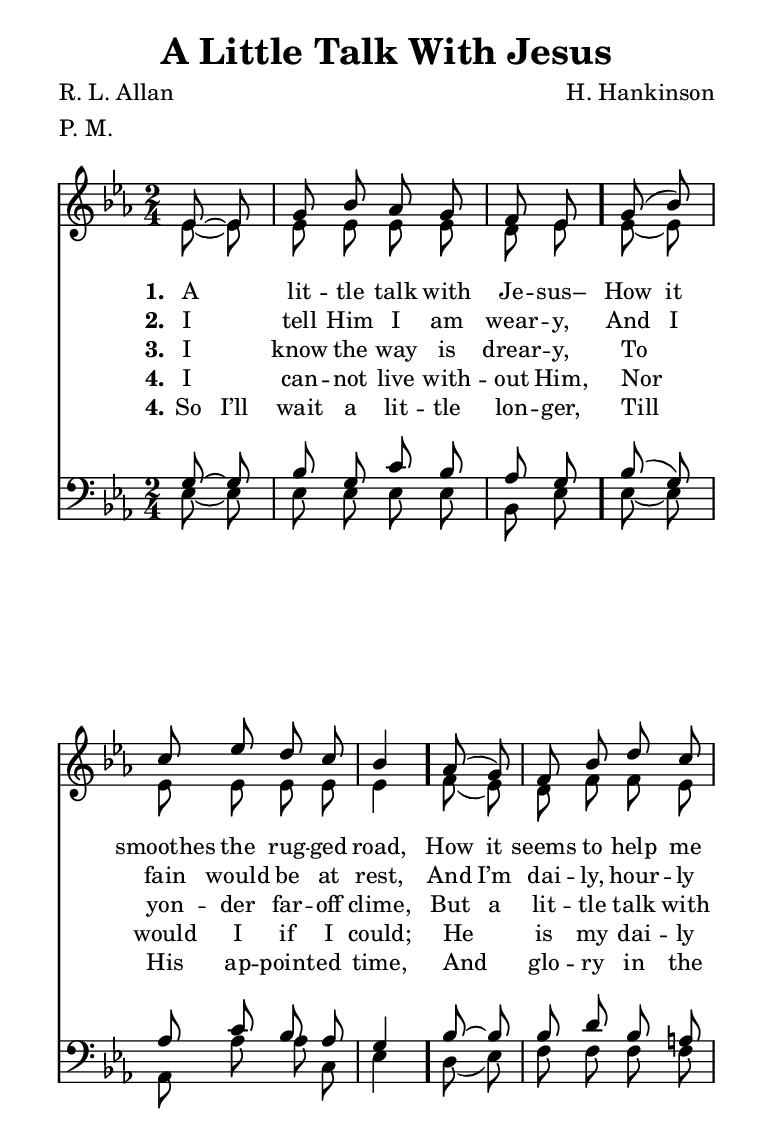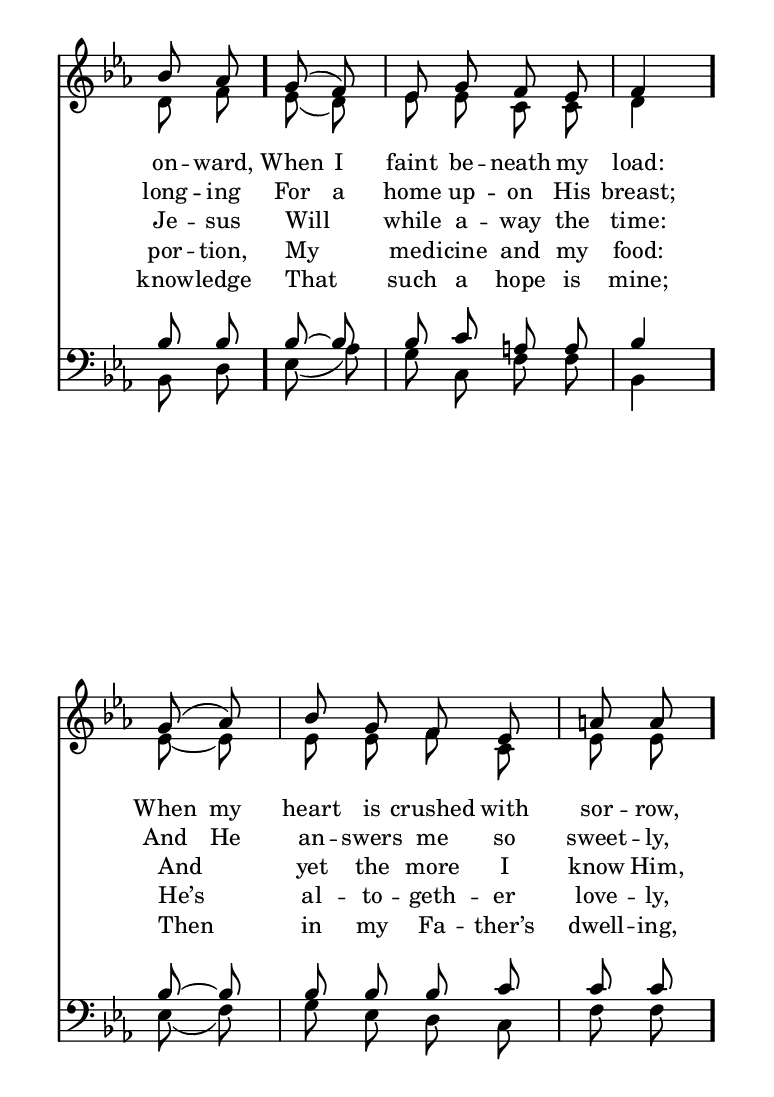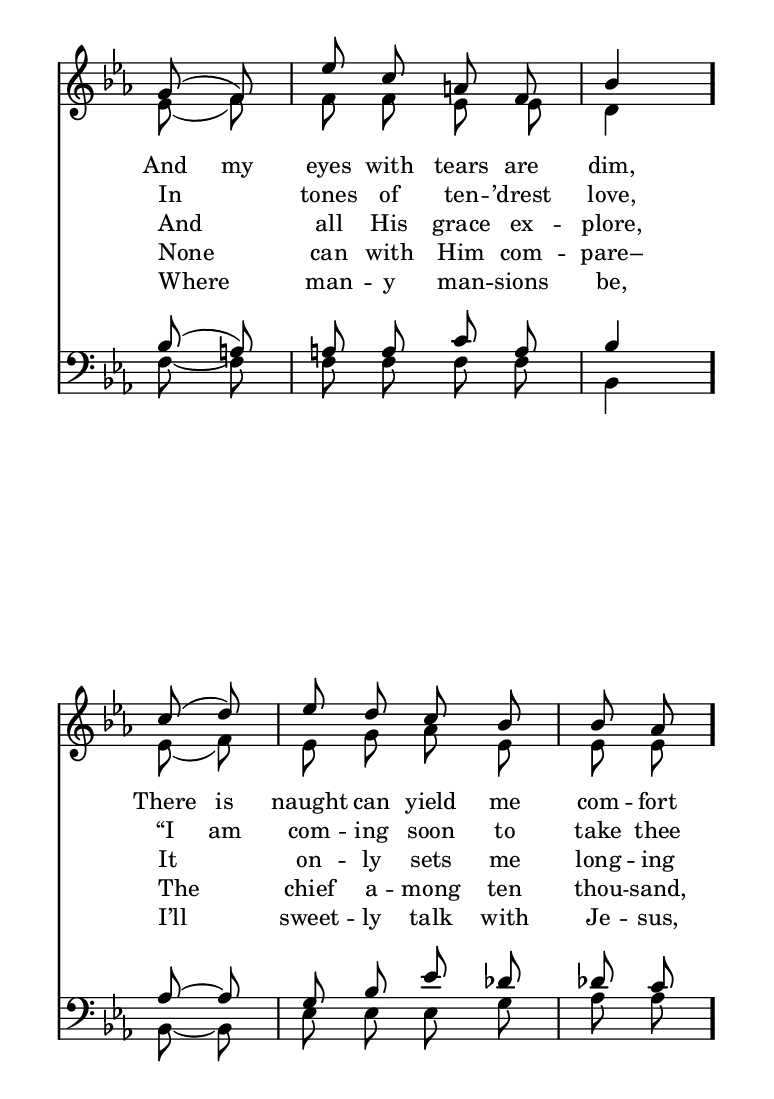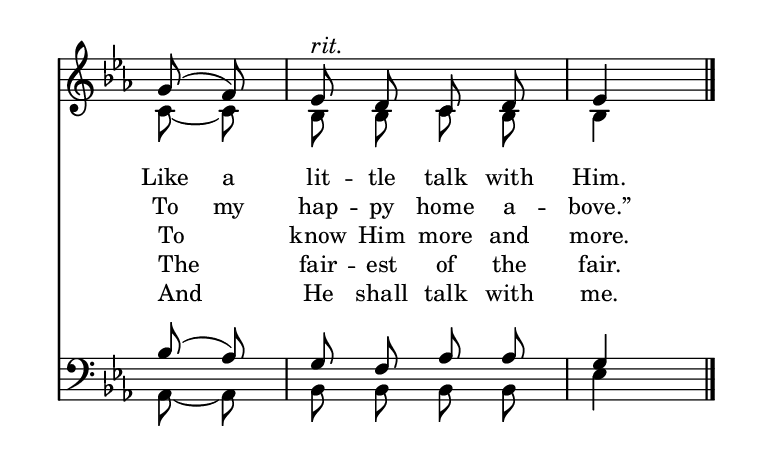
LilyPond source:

\include "common/global.ily"
\paper {
  \include "common/paper.ily"
}

\header{
  hymnnumber = "204"
  title = "A Little Talk With Jesus"
  tunename = ""
  meter = "P. M."
  poet = "R. L. Allan"
  composer = "H. Hankinson"
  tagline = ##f
}

global = {
  \include "common/overrides.ily"
  \override Staff.TimeSignature.style = #'()
  \time 2/4
  \override Score.MetronomeMark.transparent = ##t % hide all fermata changes too
  \tempo 4=70
  \key ees \major
  \partial 4
  \autoBeamOff
}

notesSoprano = {
\global
\relative c' {

  ees8 ~ ees | g bes aes g | f ees
  g8( bes) c ees d c | bes4
  aes8( g) | f bes d c | bes aes
  g8( f) ees g f ees | f4
  g8( aes) bes8 g f ees | a a
  g8( f) | ees' c a f | bes4
  c8( d) | ees d c bes | bes aes
  g8( f) | ees^\markup{ \italic rit. } d c d | ees4

  \bar "|."

}
}

notesAlto = {
\global
\relative e' {

  ees8 ~ ees | ees ees ees ees | d ees
  ees8 ~ ees | ees ees ees ees | ees4
  f8( ees) | d f f ees | d f
  ees8( d) | ees ees c c | d4
  ees8 ~ ees | ees ees f c | ees ees
  ees8( f) | f f ees ees | d4
  ees8( f) | ees g aes ees | ees ees
  c8 ~ c | bes bes c bes | bes4

}
}

notesTenor = {
\global
\relative a {

  g8 ~ g | bes g c bes | aes g
  bes8( g) | aes c bes aes | g4
  bes8 ~ bes | bes d bes a | bes bes
  bes8 ~ bes | bes c a a | bes4
  bes8 ~ bes | bes bes bes c | c c
  bes8( a) | a a c a | bes4
  aes8 ~ aes | g bes ees des | des c
  bes8( aes) | g f aes aes | g4

}
}

notesBass = {
\global
\relative f {

  ees8 ~ ees | ees ees ees ees | bes ees
  ees8 ~ ees | aes, aes' aes c, | ees4
  d8( ees) | f f f f | bes, d
  ees8( aes) | g c, f f | bes,4
  ees8( f) | g ees d c | f f
  f8 ~ f | f f f f | bes,4
  bes8 ~ bes | ees ees ees g | aes aes
  aes,8 ~ aes | bes bes bes bes | ees4

}
}

wordsA = \lyricmode {
\set stanza = "1."

A lit -- tle talk with Je -- sus– \bar "."
{ \mon } How it { \moff } smoothes the rug -- ged road, \bar "."
{ \mon } How it { \moff } seems to help me on -- ward, \bar "."
{ \mon } When I { \moff } faint be -- neath my load: \bar "."
{ \mon } When my { \moff } heart is crushed with sor -- row, \bar "."
{ \mon } And my { \moff } eyes with tears are dim, \bar "."
{ \mon } There is { \moff } naught can yield me com -- fort \bar "."
{ \mon } Like a { \moff } lit -- tle talk with Him. \bar "."

}

wordsB = \lyricmode {
\set stanza = "2."

I tell Him I am wear -- y,
{ \mon } And I { \moff } fain would be at rest,
{ \mon } And I’m { \moff } dai -- ly, hour -- ly long -- ing
{ \mon } For a { \moff } home up -- on His breast;
{ \mon } And He { \moff } an -- swers me so sweet -- ly,
In tones of ten -- ’drest love,
{ \mon } “I am { \moff } com -- ing soon to take thee
{ \mon } To my { \moff } hap -- py home a -- bove.”

}

wordsC = \lyricmode {
\set stanza = "3."

I know the way is drear -- y,
To yon -- der far -- off clime,
{ \mon } But a { \moff } lit -- tle talk with Je -- sus
Will while a -- way the time:
And yet the more I know Him,
And all His grace ex -- plore,
It on -- ly sets me long -- ing
To know Him more and more.

}

wordsD = \lyricmode {
\set stanza = "4."

I can -- not live with -- out Him,
Nor would I if I could;
He is my dai -- ly por -- tion,
My med -- icine and my food:
He’s al -- to -- geth -- er love -- ly,
None can with Him com -- pare–
The chief a -- mong ten thou -- sand,
The fair -- est of the fair.

}

wordsE = \lyricmode {
\set stanza = "4."

{ \mon } So I’ll { \moff } wait a lit -- tle lon -- ger,
Till His ap -- point -- ed time,
And glo -- ry in the know -- ledge
That such a hope is mine;
Then in my Fa -- ther’s dwell -- ing,
Where man -- y man -- sions be,
I’ll sweet -- ly talk with Je -- sus,
And He shall talk with me.

}

\score {
  \context ChoirStaff <<
    \context Staff = upper <<
      \set ChoirStaff.systemStartDelimiter = #'SystemStartBar
      \context Voice  = sopranos { \voiceOne << \notesSoprano >> }
      \context Voice  = altos { \voiceTwo << \notesAlto >> }
      \context Lyrics = one   \lyricsto sopranos \wordsA
      \context Lyrics = two   \lyricsto sopranos \wordsB
      \context Lyrics = three \lyricsto sopranos \wordsC
      \context Lyrics = four  \lyricsto sopranos \wordsD
      \context Lyrics = five  \lyricsto sopranos \wordsE
    >>
    \context Staff = men <<
      \clef bass
      \context Voice  = tenors { \voiceOne << \notesTenor >> }
      \context Voice  = basses { \voiceTwo << \notesBass >> }
    >>
  >>
  \layout {
    \include "common/layout.ily"
  }
  \midi{
    \include "common/midi.ily"
  }
}

\version "2.18.2"  % necessary for upgrading to future LilyPond versions.

% vi:set et ts=2 sw=2 ai nocindent syntax=lilypond:
